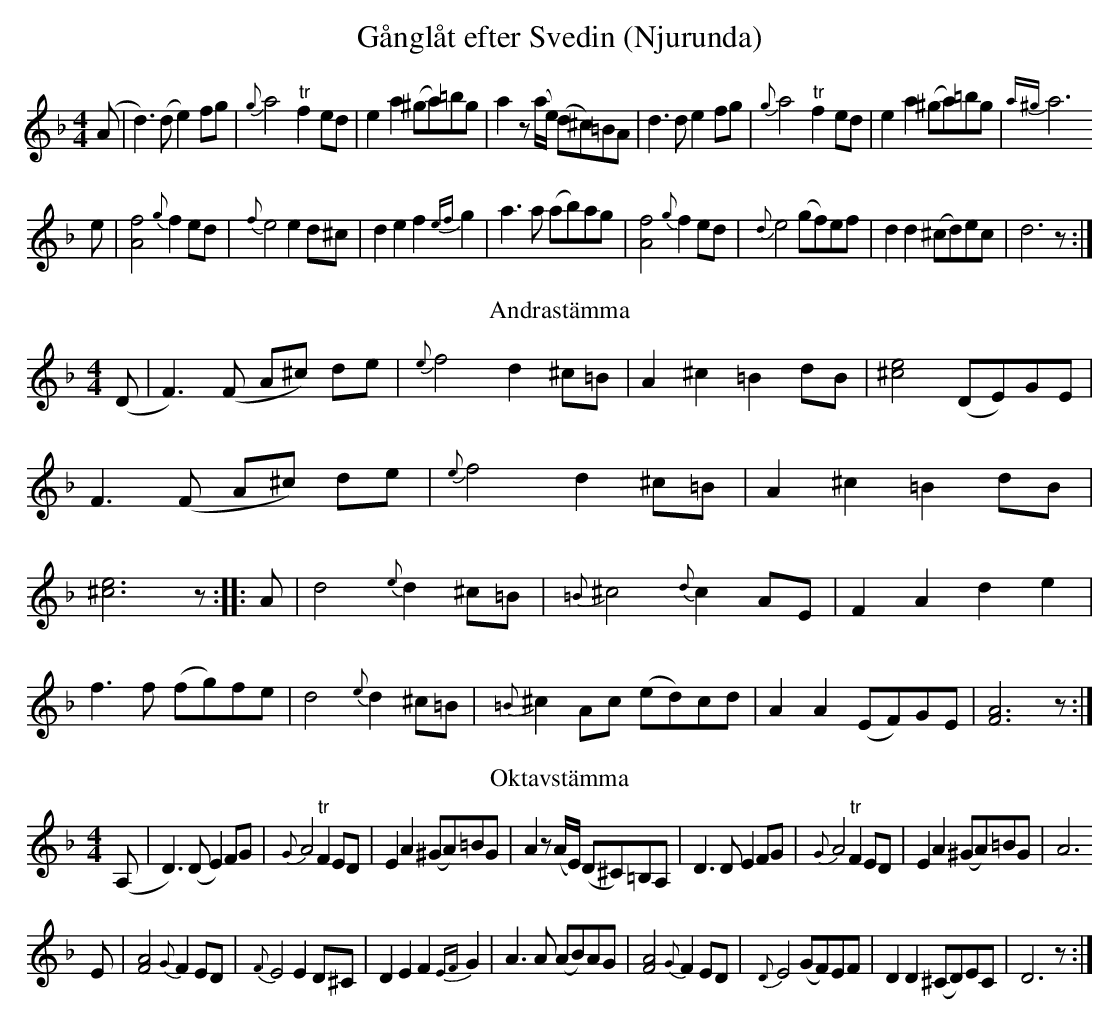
X:1
T:Gånglåt efter Svedin (Njurunda)
M:4/4
L:1/8
K:Dm
(A|d3) (d e2) fg|{g}a4 "tr"f2 ed|e2 a2 (^ga)=bg|a2 z(a/e/) (d^c)=BA|\
d3 d e2 fg|{g}a4 "tr"f2 ed|e2 a2 (^ga)=bg|{a^g}a6
z::\
e|[A4f4] {g}f2 ed|{f}e4 e2 d^c|d2 e2 f2{ef}g2|a3 a (ab)ag|\
[A4f4] {g}f2 ed|{d}e4 (gf)ef|d2 d2 (^cd)ec|d6 z:|\
T:Andrastämma
(D|F3)(F A^c) de|{e}f4 d2 ^c=B|A2^c2=B2dB|[^c4e4](DE)GE|\
F3(F A^c) de|{e}f4 d2 ^c=B|A2^c2=B2dB|[^c6e6]z::\
A|d4{e}d2^c=B|{=B}^c4{d}c2AE|F2A2d2e2|f3f (fg)fe|\
d4{e}d2^c=B|{=B}^c2Ac (ed)cd|A2A2(EF)GE|[F6A6]z:|\
T:Oktavstämma
(A,|D3) (D E2) FG|{G}A4 "tr"F2 ED|E2 A2 (^GA)=BG|A2 z(A/E/) (D^C)=B,A,|\
D3 D E2 FG|{G}A4 "tr"F2 ED|E2 A2 (^GA)=BG|A6
z::\
E|[F4A4] {G}F2 ED|{F}E4 E2 D^C|D2 E2 F2{EF}G2|A3 A (AB)AG|\
[F4A4] {G}F2 ED|{D}E4 (GF)EF|D2 D2 (^CD)EC|D6 z:|\
